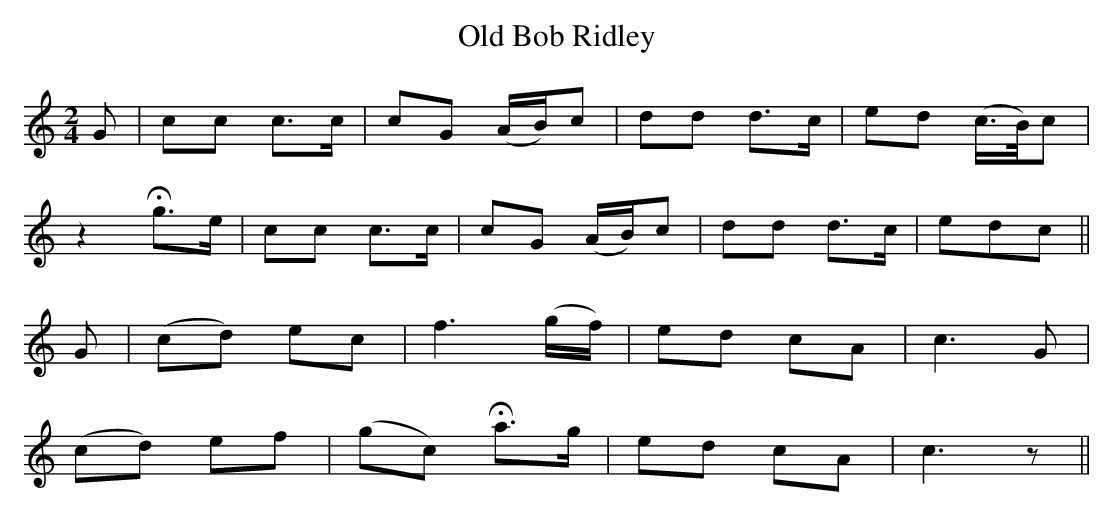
X:1
T:Old Bob Ridley
M:2/4
L:1/8
K:C
G|cc c>c|cG (A/B/)c|dd d>c|ed (c/>B/)c|
z2 !fermata!g>e|cc c>c|cG (A/B/)c|dd d>c|edc||
G|(cd) ec|f3 (g/f/)|ed cA|c3 G|
(cd) ef|(gc) !fermata!a>g|ed cA|c3 z||
